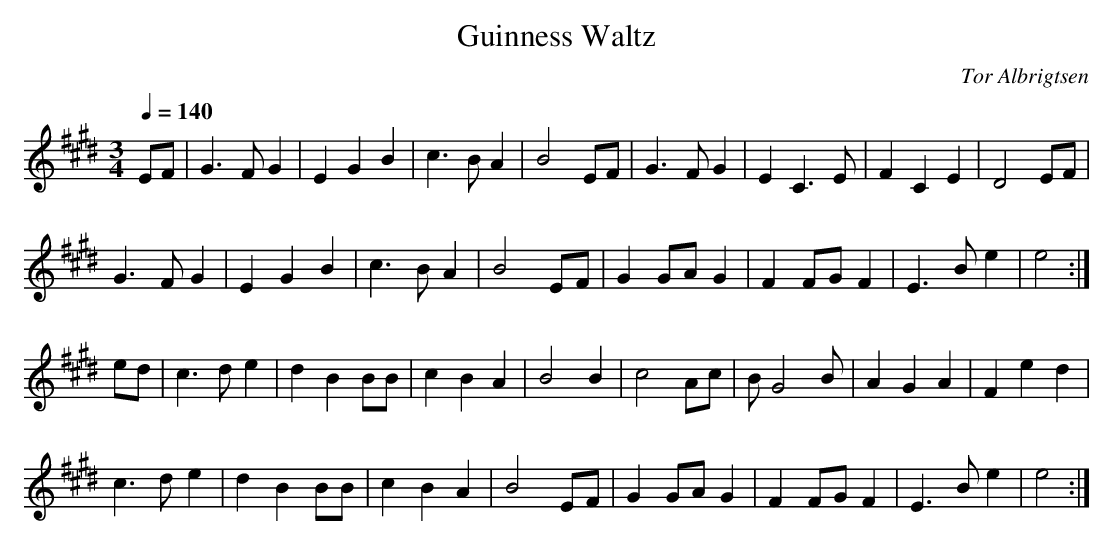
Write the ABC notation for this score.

X:1
T:Guinness Waltz
M:3/4
L:1/8
Q:1/4=140
C:Tor Albrigtsen
K:Emaj
EF |\
G3 F G2 | E2 G2 B2 | c3 B A2 | B4 EF |\
G3 F G2 | E2 C3 E | F2 C2 E2 | D4 EF |
G3 F G2 | E2 G2 B2 | c3 B A2 | B4 EF |\
G2 GA G2 | F2 FG F2 | E3 B e2 | e4 :|
ed |\
c3 d e2 | d2 B2 BB | c2 B2 A2 | B4 B2 |\
c4 Ac | B G4 B | A2 G2 A2 | F2 e2 d2 |
c3 d e2 | d2 B2 BB | c2 B2 A2 | B4 EF |\
G2 GA G2 | F2 FG F2 | E3 B e2 | e4 :|
